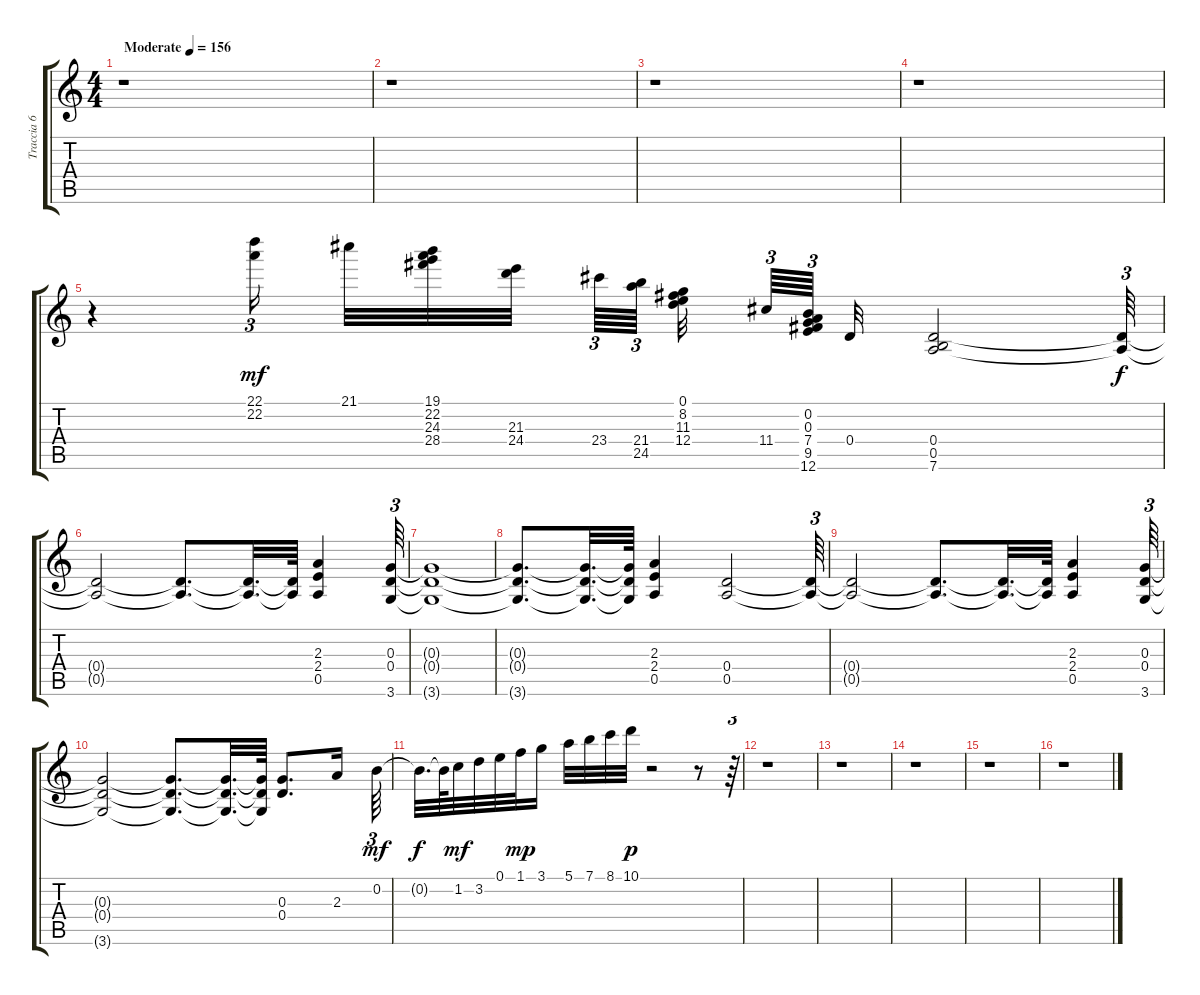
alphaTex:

\track ("Traccia 6" "Traccia 6") {solo instrument distortionguitar}
\staff {score tabs}
\tuning (E4 B3 G3 D3 A2 E2) {hide}
\ts (4 4)
\tempo (156 "Moderate")
\clef g2
\ks c
r.1{dy mf instrument distortionguitar} |
r.1 |
r.1 |
r.1 |
r.4 (22.1 22.2).16{tu (3 2) beam splitsecondary} 21.1.32 (19.1 22.2 24.3 28.4).32 (21.3 24.4).32{beam splitsecondary} 23.4.64{tu (3 2)} (21.4 24.5).64{tu (3 2) beam splitsecondary} (0.1 8.2 11.3 12.4).32{beam splitsecondary} 11.4.64{tu (3 2)} (0.2 0.3 7.4 9.5 12.6).64{tu (3 2) beam splitsecondary} 0.4.32 (0.4 0.5 7.6).2 (0.4{t} 0.5{t}).64{tu (3 2) dy f} |
(0.4{t} 0.5{t}).2 (0.4{t} 0.5{t}).8{d} (0.4{t} 0.5{t}).32{d} (0.4{t} 0.5{t}).64 (2.3 2.4 0.5).4 (0.3 0.4 3.6).64{tu (3 2)} |
(0.3{t} 0.4{t} 3.6{t}).1 |
(0.3{t} 0.4{t} 3.6{t}).8{d} (0.3{t} 0.4{t} 3.6{t}).32{d} (0.3{t} 0.4{t} 3.6{t}).64 (2.3 2.4 0.5).4 (0.4 0.5).2 (0.4{t} 0.5{t}).64{tu (3 2)} |
(0.4{t} 0.5{t}).2 (0.4{t} 0.5{t}).8{d} (0.4{t} 0.5{t}).32{d} (0.4{t} 0.5{t}).64 (2.3 2.4 0.5).4 (0.3 0.4 3.6).64{tu (3 2)} |
(0.3{t} 0.4{t} 3.6{t}).2 (0.3{t} 0.4{t} 3.6{t}).8{d} (0.3{t} 0.4{t} 3.6{t}).32{d} (0.3{t} 0.4{t} 3.6{t}).64 (0.3 0.4).8{d} 2.3.16 0.2.64{tu (3 2) dy mf} |
0.2{t}.32{d dy f} 0.2{t}.64 1.2.32{dy mf} 3.2.32 0.1.32 1.1.32{dy mp} 3.1.16 5.1.32 7.1.32 8.1.32 10.1.32{dy p} r.2 r.8 r.64{tu (3 2)} |
r.1 |
r.1 |
r.1 |
r.1 |
r.1
